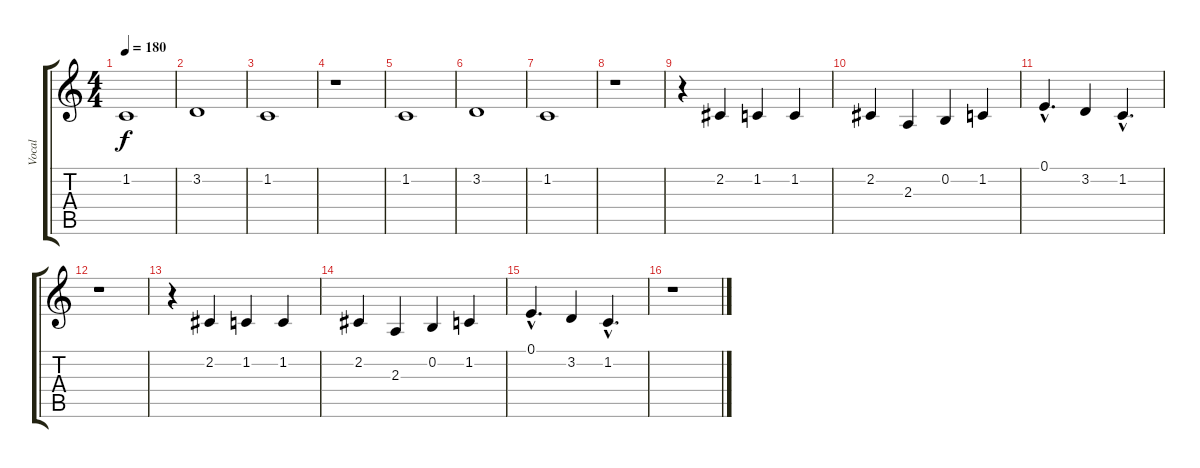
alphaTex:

\track ("Vocal" "Vocal") {instrument honkytonkpiano}
\staff {score tabs}
\tuning (E4 B3 G3 D3 A2 E2) {hide}
\ts (4 4)
\tempo 180
\clef g2
\ks c
1.2.1{dy f} |
3.2.1 |
1.2.1 |
r.1 |
1.2.1 |
3.2.1 |
1.2.1 |
r.1 |
r.4 2.2.4 1.2.4 1.2.4 |
2.2.4 2.3.4 0.2.4 1.2.4 |
0.1{hac}.4{d} 3.2.4 1.2{hac}.4{d} |
r.1 |
r.4 2.2.4 1.2.4 1.2.4 |
2.2.4 2.3.4 0.2.4 1.2.4 |
0.1{hac}.4{d} 3.2.4 1.2{hac}.4{d} |
r.1
